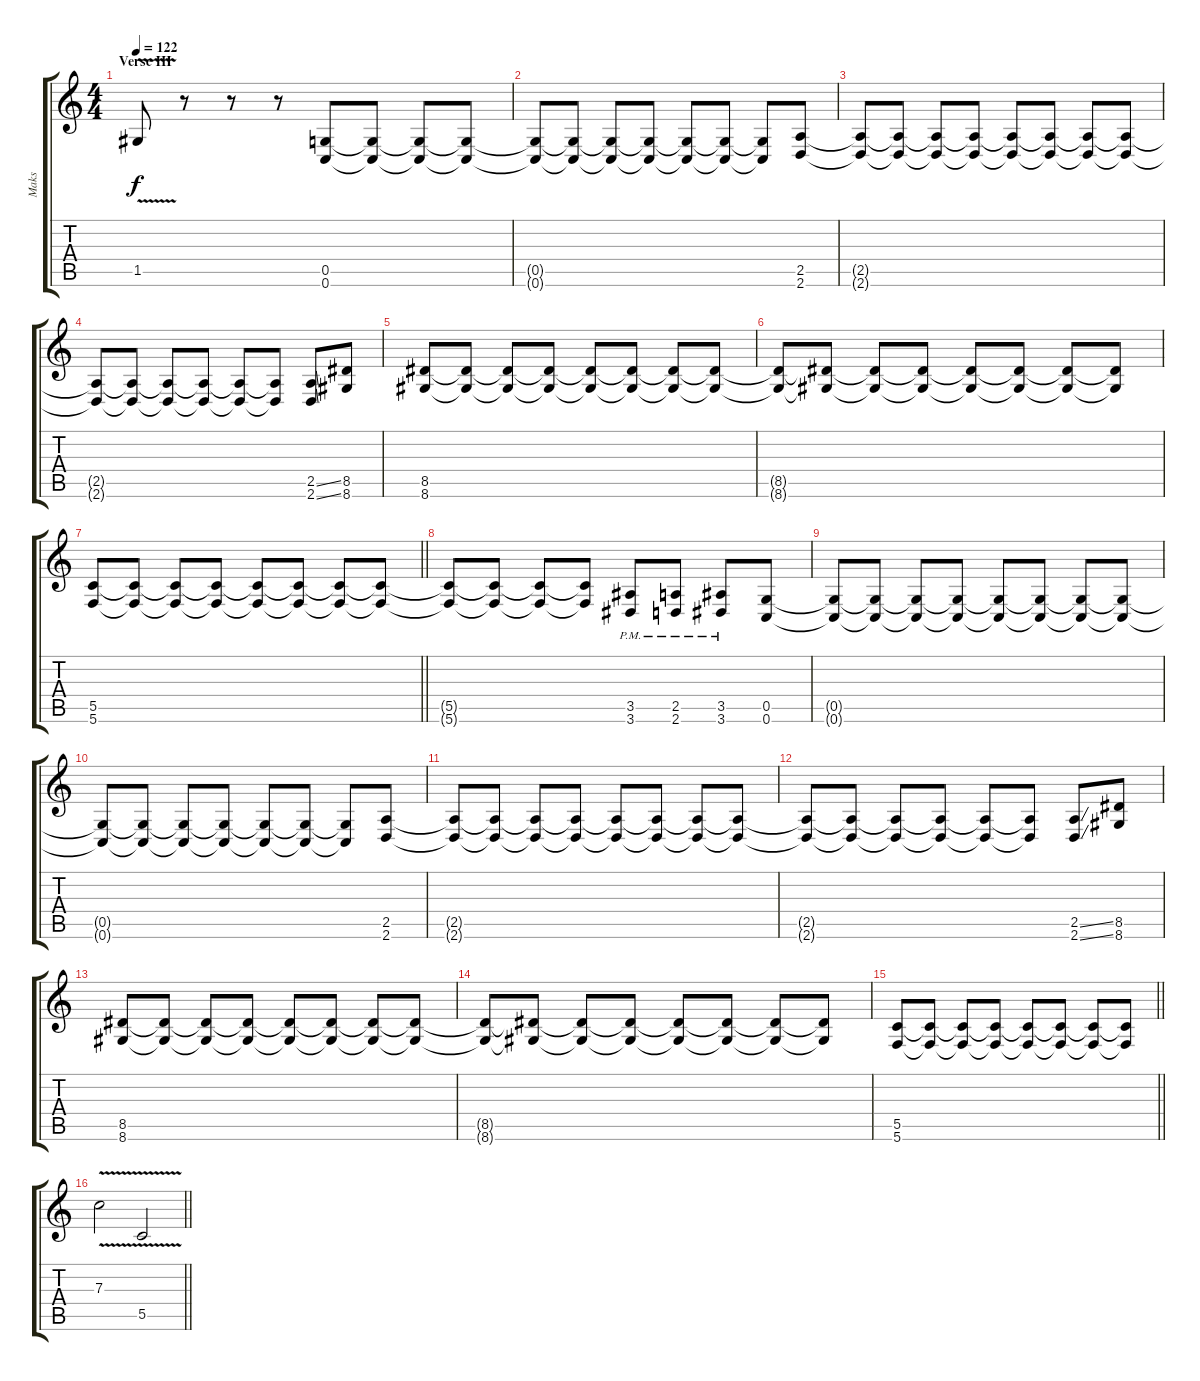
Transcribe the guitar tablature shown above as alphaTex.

\track ("Maks" "Maks") {instrument distortionguitar}
\staff {score tabs}
\tuning (D4 A3 F3 C3 G2 C2) {hide}
\ts (4 4)
\section ("" "Verse III")
\tempo 122
\clef g2
\ks c
1.5{v t}.8{dy f} r.8 r.8 r.8 (0.5 0.6).8 (0.5{t} 0.6{t}).8 (0.5{t} 0.6{t}).8 (0.5{t} 0.6{t}).8 |
(0.5{t} 0.6{t}).8 (0.5{t} 0.6{t}).8 (0.5{t} 0.6{t}).8 (0.5{t} 0.6{t}).8 (0.5{t} 0.6{t}).8 (0.5{t} 0.6{t}).8 (0.5{t} 0.6{t}).8 (2.5 2.6).8 |
(2.5{t} 2.6{t}).8 (2.5{t} 2.6{t}).8 (2.5{t} 2.6{t}).8 (2.5{t} 2.6{t}).8 (2.5{t} 2.6{t}).8 (2.5{t} 2.6{t}).8 (2.5{t} 2.6{t}).8 (2.5{t} 2.6{t}).8 |
(2.5{t} 2.6{t}).8 (2.5{t} 2.6{t}).8 (2.5{t} 2.6{t}).8 (2.5{t} 2.6{t}).8 (2.5{t} 2.6{t}).8 (2.5{t} 2.6{t}).8 (2.5{ss} 2.6{ss}).8 (8.5 8.6).8 |
(8.5 8.6).8 (8.5{t} 8.6{t}).8 (8.5{t} 8.6{t}).8 (8.5{t} 8.6{t}).8 (8.5{t} 8.6{t}).8 (8.5{t} 8.6{t}).8 (8.5{t} 8.6{t}).8 (8.5{t} 8.6{t}).8 |
(8.5{t} 8.6{t}).8 (8.5{t} 8.6{t}).8 (8.5{t} 8.6{t}).8 (8.5{t} 8.6{t}).8 (8.5{t} 8.6{t}).8 (8.5{t} 8.6{t}).8 (8.5{t} 8.6{t}).8 (8.5{t} 8.6{t}).8 |
\barLineRight lightlight
(5.5 5.6).8 (5.5{t} 5.6{t}).8 (5.5{t} 5.6{t}).8 (5.5{t} 5.6{t}).8 (5.5{t} 5.6{t}).8 (5.5{t} 5.6{t}).8 (5.5{t} 5.6{t}).8 (5.5{t} 5.6{t}).8 |
(5.5{t} 5.6{t}).8 (5.5{t} 5.6{t}).8 (5.5{t} 5.6{t}).8 (5.5{t} 5.6{t}).8 (3.5{pm} 3.6{pm}).8 (2.5{pm} 2.6{pm}).8 (3.5{pm} 3.6{pm}).8 (0.5 0.6).8 |
(0.5{t} 0.6{t}).8 (0.5{t} 0.6{t}).8 (0.5{t} 0.6{t}).8 (0.5{t} 0.6{t}).8 (0.5{t} 0.6{t}).8 (0.5{t} 0.6{t}).8 (0.5{t} 0.6{t}).8 (0.5{t} 0.6{t}).8 |
(0.5{t} 0.6{t}).8 (0.5{t} 0.6{t}).8 (0.5{t} 0.6{t}).8 (0.5{t} 0.6{t}).8 (0.5{t} 0.6{t}).8 (0.5{t} 0.6{t}).8 (0.5{t} 0.6{t}).8 (2.5 2.6).8 |
(2.5{t} 2.6{t}).8 (2.5{t} 2.6{t}).8 (2.5{t} 2.6{t}).8 (2.5{t} 2.6{t}).8 (2.5{t} 2.6{t}).8 (2.5{t} 2.6{t}).8 (2.5{t} 2.6{t}).8 (2.5{t} 2.6{t}).8 |
(2.5{t} 2.6{t}).8 (2.5{t} 2.6{t}).8 (2.5{t} 2.6{t}).8 (2.5{t} 2.6{t}).8 (2.5{t} 2.6{t}).8 (2.5{t} 2.6{t}).8 (2.5{ss} 2.6{ss}).8 (8.5 8.6).8 |
(8.5 8.6).8 (8.5{t} 8.6{t}).8 (8.5{t} 8.6{t}).8 (8.5{t} 8.6{t}).8 (8.5{t} 8.6{t}).8 (8.5{t} 8.6{t}).8 (8.5{t} 8.6{t}).8 (8.5{t} 8.6{t}).8 |
(8.5{t} 8.6{t}).8 (8.5{t} 8.6{t}).8 (8.5{t} 8.6{t}).8 (8.5{t} 8.6{t}).8 (8.5{t} 8.6{t}).8 (8.5{t} 8.6{t}).8 (8.5{t} 8.6{t}).8 (8.5{t} 8.6{t}).8 |
\barLineRight lightlight
(5.5 5.6).8 (5.5{t} 5.6{t}).8 (5.5{t} 5.6{t}).8 (5.5{t} 5.6{t}).8 (5.5{t} 5.6{t}).8 (5.5{t} 5.6{t}).8 (5.5{t} 5.6{t}).8 (5.5{t} 5.6{t}).8 |
\barLineRight lightlight
7.3{v}.2 5.5{v}.2
